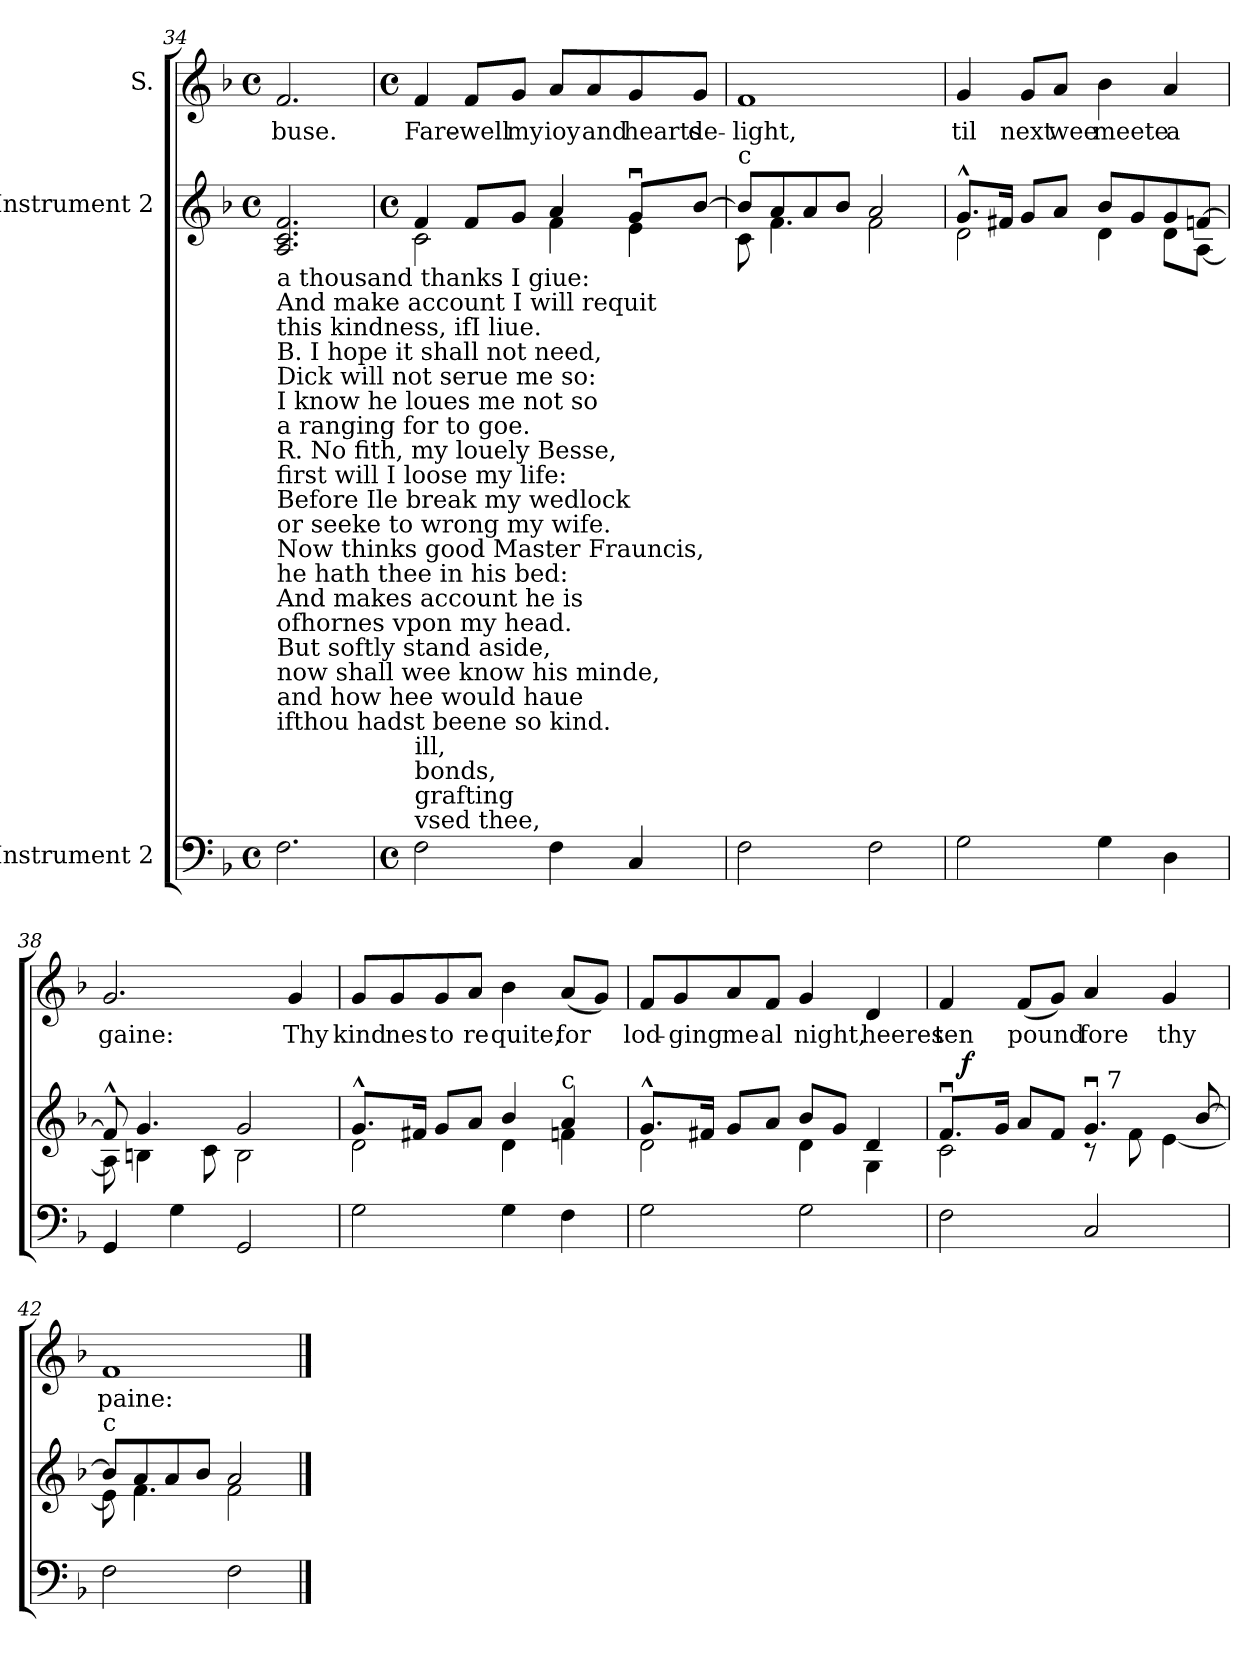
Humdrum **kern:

**kern	**kern	**dynam	**kern	**text
*part3	*part2	*part2	*part1	*part1
*staff3	*staff2	*staff2	*staff1	*staff1
*I"Instrument 2	*I"Instrument 2	*	*I"S.	*
*clefF4	*clefG2	*	*clefG2	*
*k[b-]	*k[b-]	*	*k[b-]	*
*F:	*F:	*	*F:	*
*M4/4	*M4/4	*	*M4/4	*
*met(c)	*met(c)	*	*met(c)	*
=34	=34	=34	=34	=34
!	!LO:TX:b:t=a thousand thanks I giue&colon;	!	!	!
!	!LO:TX:b:t=And make account I will requit	!	!	!
!	!LO:TX:b:t=this kindness, ifI liue.	!	!	!
!	!LO:TX:b:t=B. I hope it shall not need,	!	!	!
!	!LO:TX:b:t=Dick will not serue me so&colon;	!	!	!
!	!LO:TX:b:t=I know he loues me not so	!	!	!
!	!LO:TX:b:t=a ranging for to goe.	!	!	!
!	!LO:TX:b:t=R. No fith, my louely Besse,	!	!	!
!	!LO:TX:b:t=first will I loose my life&colon;	!	!	!
!	!LO:TX:b:t=Before Ile break my wedlock	!	!	!
!	!LO:TX:b:t=or seeke to wrong my wife.	!	!	!
!	!LO:TX:b:t=Now thinks good Master Frauncis,	!	!	!
!	!LO:TX:b:t=he hath thee in his bed&colon;	!	!	!
!	!LO:TX:b:t=And makes account he is	!	!	!
!	!LO:TX:b:t=ofhornes vpon my head.	!	!	!
!	!LO:TX:b:t=But softly stand aside,	!	!	!
!	!LO:TX:b:t=now shall wee know his minde,	!	!	!
!	!LO:TX:b:t=and how hee would haue	!	!	!
!	!LO:TX:b:t=ifthou hadst beene so kind.	!	!	!
!	!	!	!	!LO:LY:b:rj
2.F\	2.c/ 2.A/ 2.f/	.	2.f/	buse.
!!LO:PB:g=z
=35	=35	=35	=35	=35
*M4/4	*M4/4	*	*M4/4	*
*met(c)	*met(c)	*	*met(c)	*
*	*^	*	*	*
!	!LO:TX:b:t=ill,	!	!	!	!
!	!LO:TX:b:t=bonds,	!	!	!	!
!	!LO:TX:b:t=grafting	!	!	!	!
!	!LO:TX:b:t=vsed thee,	!	!	!	!
!	!	!	!	!	!LO:LY:b:rj
2F\	4f/	2c\	.	4f/	Fare-
!	!	!	!	!	!LO:LY:b:rj
.	8f/L	.	.	8f/L	-well
!	!	!	!	!	!LO:LY:b:rj
.	8g/J	.	.	8g/J	my
!	!	!	!	!	!LO:LY:b:rj
4F\	4a/	4f\	.	8a/L	ioy
!	!	!	!	!	!LO:LY:b:rj
.	.	.	.	8a/	and
!	!	!	!	!	!LO:LY:b:rj
4C/	8gu>/L	4e\	.	8g/	hearts
!	!	!	!	!	!LO:LY:b:rj
.	[>8b-/J	.	.	8g/J	de-
=36	=36	=36	=36	=36	=36
!	!LO:TX:a:t=c	!	!	!	!
!	!	!	!	!	!LO:LY:b:rj
2F\	8b-/L]	8c\	.	1f	-light,
.	8a/	4.f\	.	.	.
.	8a/	.	.	.	.
.	8b-/J	.	.	.	.
2F\	2a/	2f\	.	.	.
!!LO:LB:g=z
=37	=37	=37	=37	=37	=37
!	!	!	!	!	!LO:LY:b:rj
2G\	8.g^^>/L	2d\	.	4g/	til
.	16f#X/J	.	.	.	.
!	!	!	!	!	!LO:LY:b:rj
.	8g/L	.	.	8g/L	next
!	!	!	!	!	!LO:LY:b:rj
.	8a/J	.	.	8a/J	wee
!	!	!	!	!	!LO:LY:b:rj
4G\	8b-/L	4d\	.	4b-\	meete
.	8g/	.	.	.	.
!	!	!	!	!	!LO:LY:b:rj
4D\	8g>/	8d\L	.	4a/	a
.	[>8fn/J	[<8A\J	.	.	.
=38	=38	=38	=38	=38	=38
!	!	!	!	!	!LO:LY:b:rj
4GG/	8f^^>/]	8A\]	.	2.g/	gaine:
.	4.g/	4Bn\	.	.	.
4G\	.	.	.	.	.
.	.	8c\	.	.	.
2GG/	2g/	2B\	.	.	.
!	!	!	!	!	!LO:LY:b:rj
.	.	.	.	4g/	Thy
=39	=39	=39	=39	=39	=39
!	!	!	!	!	!LO:LY:b:rj
2G\	8.g^^>/L	2d\	.	8g/L	kind
!	!	!	!	!	!LO:LY:b:rj
.	.	.	.	8g/	nes
.	16f#X/J	.	.	.	.
!	!	!	!	!	!LO:LY:b:rj
.	8g/L	.	.	8g/	to
!	!	!	!	!	!LO:LY:b:rj
.	8a/J	.	.	8a/J	re
!	!	!	!	!	!LO:LY:b:rj
4G\	4b-/	4d\	.	4b-\	quite,
!	!LO:TX:a:t=c	!	!	!	!
!	!	!	!	!	!LO:LY:b:rj
4F\	4a/	4fn\	.	(<8a/L	for
!	!	!	!	!	!LO:LY:b:rj
.	.	.	.	8g/J)	.
!!LO:LB:g=z
=40	=40	=40	=40	=40	=40
!	!	!	!	!	!LO:LY:b:rj
2G\	8.g^^>/L	2d\	.	8f/L	lod-
!	!	!	!	!	!LO:LY:b:rj
.	.	.	.	8g/	-ging
.	16f#X/J	.	.	.	.
!	!	!	!	!	!LO:LY:b:rj
.	8g/L	.	.	8a/	me
!	!	!	!	!	!LO:LY:b:rj
.	8a/J	.	.	8f/J	al
!	!	!	!	!	!LO:LY:b:rj
2G\	8b-/L	4d\	.	4g/	night,
.	8g/J	.	.	.	.
!	!	!	!	!	!LO:LY:b:rj
.	4d/	4G\	.	4d/	heeres
=41	=41	=41	=41	=41	=41
!	!LO:TX:a:t=c	!	!	!	!
!	!	!	!	!	!LO:LY:b:rj
*	*^	*^	*	*	*
2F\	8.fu>/L	2c\	16ryy	2ryy	.	4f/	ten
!	!	!	!	!	!LO:DY:a	!	!
.	.	.	2...ryy	.	f	.	.
.	16g/J	.	.	.	.	.	.
!	!	!	!	!	!	!	!LO:LY:b:rj
.	8a/L	.	.	.	.	(<8f/L	pound
!	!	!	!	!	!	!	!LO:LY:b:rj
.	8f/J	.	.	.	.	8g/J)	.
!	!	!	!	!	!	!	!LO:LY:b:rj
2C/	4.gu>/	8rc	.	16ryy	.	4a/	fore
!	!	!	!	!LO:TX:a:t=7	!	!	!
.	.	.	.	4..ryy	.	.	.
.	.	8f\	.	.	.	.	.
!	!	!	!	!	!	!	!LO:LY:b:rj
.	.	[<4e\	.	.	.	4g/	thy
.	[>8b-/	.	.	.	.	.	.
=42	=42	=42	=42	=42	=42	=42	=42
!	!LO:TX:a:t=c	!	!	!	!	!	!
!	!	!	!	!	!	!	!LO:LY:b:rj
*	*	*v	*v	*v	*	*	*
2F\	8b-/L]	8e\]	.	1f	paine:
.	8a/	4.f\	.	.	.
.	8a/	.	.	.	.
.	8b-/J	.	.	.	.
2F\	2a/	2f\	.	.	.
*	*v	*v	*	*	*
==	==	==	==	==
*-	*-	*-	*-	*-
